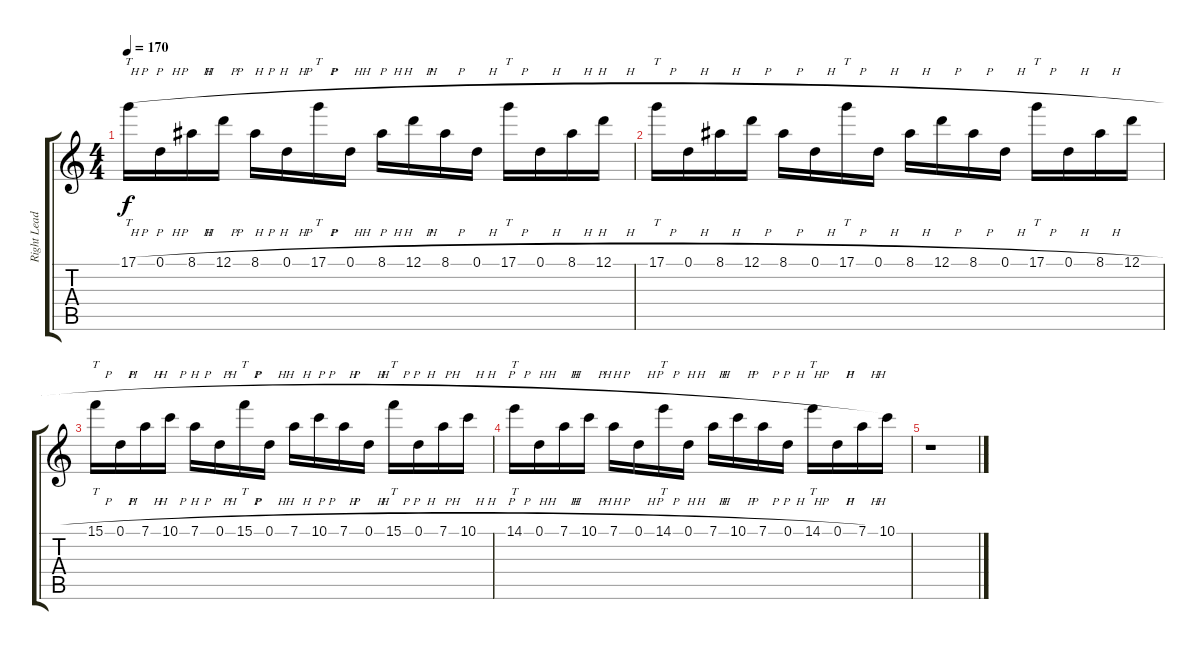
\track ("Right Lead Guitar" "Right Lead") {instrument distortionguitar}
\staff {score tabs}
\tuning (D4 A3 F3 C3 G2 C2) {hide}
\ts (4 4)
\tempo 170
\clef g2
\ks c
17.1{h}.16{tt dy f} 0.1{h}.16 8.1{h}.16 12.1{h}.16 8.1{h}.16 0.1{h}.16 17.1{h}.16{tt} 0.1{h}.16 8.1{h}.16 12.1{h}.16 8.1{h}.16 0.1{h}.16 17.1{h}.16{tt} 0.1{h}.16 8.1{h}.16 12.1{h}.16 |
17.1{h}.16{tt} 0.1{h}.16 8.1{h}.16 12.1{h}.16 8.1{h}.16 0.1{h}.16 17.1{h}.16{tt} 0.1{h}.16 8.1{h}.16 12.1{h}.16 8.1{h}.16 0.1{h}.16 17.1{h}.16{tt} 0.1{h}.16 8.1{h}.16 12.1{h}.16 |
15.1{h}.16{tt} 0.1{h}.16 7.1{h}.16 10.1{h}.16 7.1{h}.16 0.1{h}.16 15.1{h}.16{tt} 0.1{h}.16 7.1{h}.16 10.1{h}.16 7.1{h}.16 0.1{h}.16 15.1{h}.16{tt} 0.1{h}.16 7.1{h}.16 10.1{h}.16 |
14.1{h}.16{tt} 0.1{h}.16 7.1{h}.16 10.1{h}.16 7.1{h}.16 0.1{h}.16 14.1{h}.16{tt} 0.1{h}.16 7.1{h}.16 10.1{h}.16 7.1{h}.16 0.1{h}.16 14.1{h}.16{tt} 0.1{h}.16 7.1{h}.16 10.1.16 |
r.1
